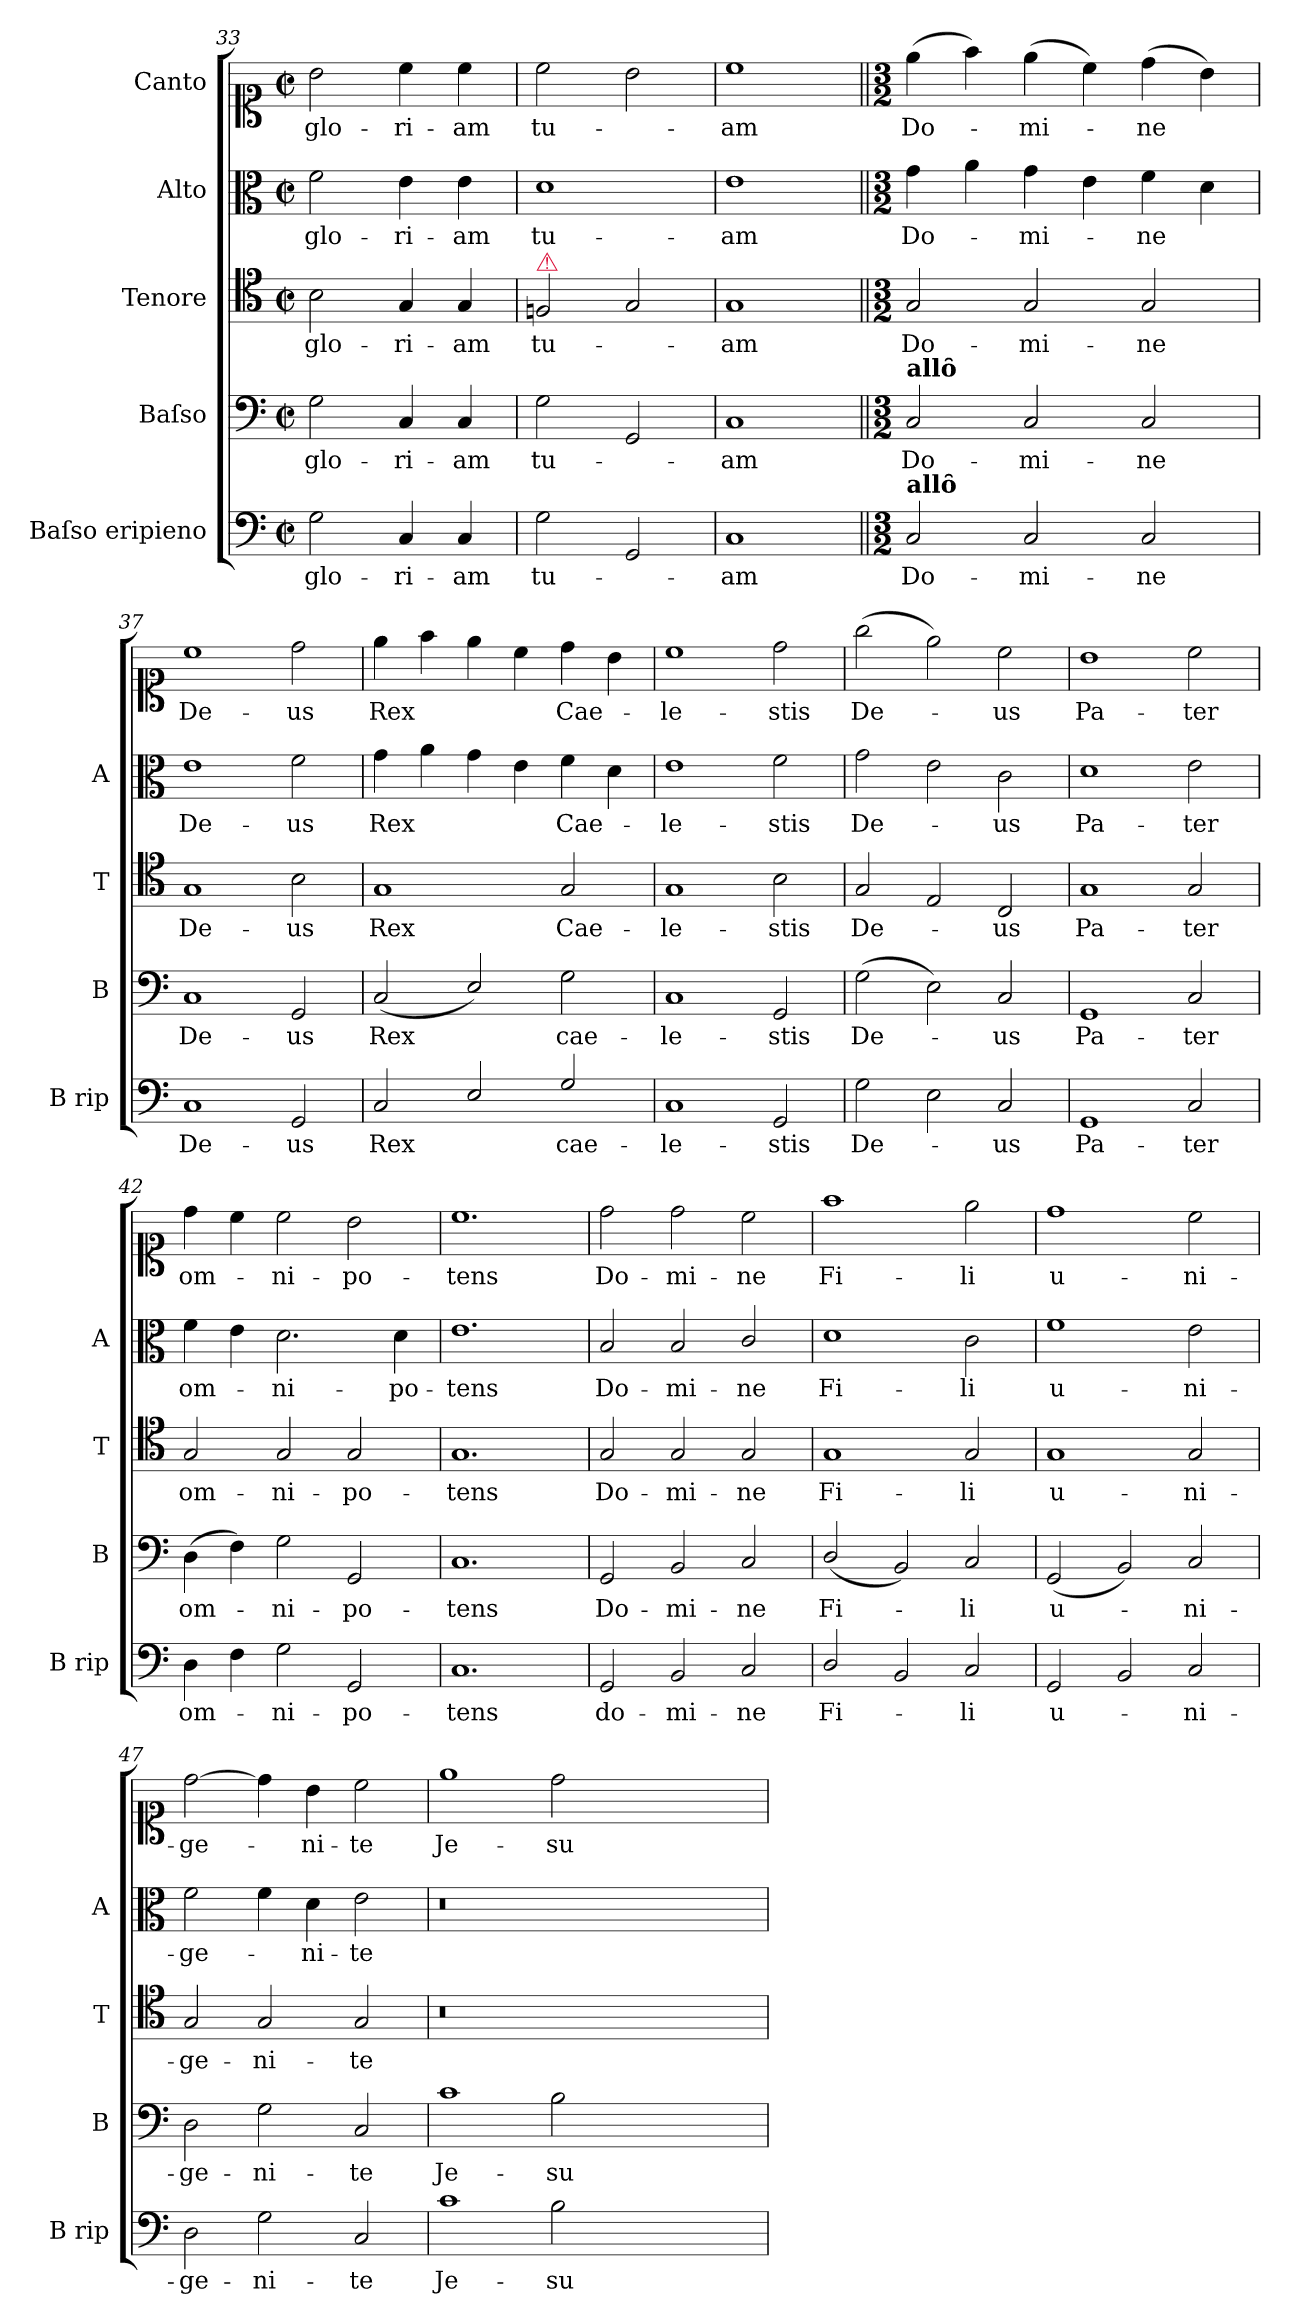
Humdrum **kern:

**kern	**text	**kern	**text	**kern	**text	**kern	**text	**kern	**text
*part5	*part5	*part4	*part4	*part3	*part3	*part2	*part2	*part1	*part1
*staff5	*staff5	*staff4	*staff4	*staff3	*staff3	*staff2	*staff2	*staff1	*staff1
*I"Baſso eripieno	*	*I"Baſso	*	*I"Tenore	*	*I"Alto	*	*I"Canto	*
*I'B rip	*	*I'B	*	*I'T	*	*I'A	*	*	*
*clefF4	*	*clefF4	*	*clefC4	*	*clefC3	*	*clefC1	*
*k[]	*	*k[]	*	*k[]	*	*k[]	*	*k[]	*
*M2/2	*	*M2/2	*	*M2/2	*	*M2/2	*	*M2/2	*
*met(c|)	*	*met(c|)	*	*met(c|)	*	*met(c|)	*	*met(c|)	*
=33	=33	=33	=33	=33	=33	=33	=33	=33	=33
!	!	!	!	!	!LO:LY:i	!	!	!	!
2G\	glo-	2G\	glo-	2B\	glo-	2f\	glo-	2b\	glo-
!	!	!	!	!	!LO:LY:i	!	!	!	!
4C/	-ri-	4C/	-ri-	4G/	-ri-	4e\	-ri-	4cc\	-ri-
!	!	!	!	!	!LO:LY:i	!	!	!	!
4C/	-am	4C/	-am	4G/	-am	4e\	-am	4cc\	-am
=34	=34	=34	=34	=34	=34	=34	=34	=34	=34
!	!	!	!	!LO:TX:a:color=crimson:t=⚠	!	!	!	!	!
2G\	tu-	2G\	tu-	2Fn/	tu-	1d	tu-	2cc\	tu-
2GG/	.	2GG/	.	2G/	.	.	.	2b\	.
=35	=35	=35	=35	=35	=35	=35	=35	=35	=35
1C	-am	1C	-am	1G	-am	1e	-am	1cc	-am
=36||	=36||	=36||	=36||	=36||	=36||	=36||	=36||	=36||	=36||
*M3/2	*	*M3/2	*	*M3/2	*	*M3/2	*	*M3/2	*
!	!	!LO:TX:a:B:t=allȏ	!	!	!	!	!	!	!
!LO:TX:a:B:t=allȏ	!	!	!	!	!	!	!	!	!
2C/	Do-	2C/	Do-	2G/	Do-	4g\	Do-	(4ee\	Do-
.	.	.	.	.	.	4a\	.	4ff\)	.
2C/	-mi-	2C/	-mi-	2G/	-mi-	4g\	-mi-	(4ee\	-mi-
.	.	.	.	.	.	4e\	.	4cc\)	.
2C/	-ne	2C/	-ne	2G/	-ne	4f\	-ne	(4dd\	-ne
.	.	.	.	.	.	4d\	.	4b\)	.
=37	=37	=37	=37	=37	=37	=37	=37	=37	=37
1C	De-	1C	De-	1G	De-	1e	De-	1cc	De-
2GG/	-us	2GG/	-us	2B\	-us	2f\	-us	2dd\	-us
=38	=38	=38	=38	=38	=38	=38	=38	=38	=38
2C/	Rex	(2C/	Rex	1G	Rex	4g\	Rex	4ee\	Rex
.	.	.	.	.	.	4a\	.	4ff\	.
2E/	.	2E/)	.	.	.	4g\	.	4ee\	.
.	.	.	.	.	.	4e\	.	4cc\	.
2G/	cae-	2G\	cae-	2G/	Cae-	4f\	Cae-	4dd\	Cae-
.	.	.	.	.	.	4d\	.	4b\	.
=39	=39	=39	=39	=39	=39	=39	=39	=39	=39
1C	-le-	1C	-le-	1G	-le-	1e	-le-	1cc	-le-
2GG/	-stis	2GG/	-stis	2B\	-stis	2f\	-stis	2dd\	-stis
=40	=40	=40	=40	=40	=40	=40	=40	=40	=40
2G\	De-	(2G\	De-	2G/	De-	2g\	De-	(2gg\	De-
2E\	.	2E\)	.	2E/	.	2e\	.	2ee\)	.
2C/	-us	2C/	-us	2C/	-us	2c\	-us	2cc\	-us
=41	=41	=41	=41	=41	=41	=41	=41	=41	=41
1GG	Pa-	1GG	Pa-	1G	Pa-	1d	Pa-	1b	Pa-
2C/	-ter	2C/	-ter	2G/	-ter	2e\	-ter	2cc\	-ter
=42	=42	=42	=42	=42	=42	=42	=42	=42	=42
4D\	om-	(4D\	om-	2G/	om-	4f\	om-	4dd\	om-
4F\	.	4F\)	.	.	.	4e\	.	4cc\	.
2G\	-ni-	2G\	-ni-	2G/	-ni-	2.d\	-ni-	2cc\	-ni-
2GG/	-po-	2GG/	-po-	2G/	-po-	.	.	2b\	-po-
.	.	.	.	.	.	4d\	-po-	.	.
=43	=43	=43	=43	=43	=43	=43	=43	=43	=43
1.C	-tens	1.C	-tens	1.G	-tens	1.e	-tens	1.cc	-tens
=44	=44	=44	=44	=44	=44	=44	=44	=44	=44
2GG/	do-	2GG/	Do-	2G/	Do-	2B/	Do-	2dd\	Do-
2BB/	-mi-	2BB/	-mi-	2G/	-mi-	2B/	-mi-	2dd\	-mi-
2C/	-ne	2C/	-ne	2G/	-ne	2c/	-ne	2cc\	-ne
=45	=45	=45	=45	=45	=45	=45	=45	=45	=45
2D/	Fi-	(2D/	Fi-	1G	Fi-	1d	Fi-	1ff	Fi-
2BB/	.	2BB/)	.	.	.	.	.	.	.
2C/	-li	2C/	-li	2G/	-li	2c\	-li	2ee\	-li
=46	=46	=46	=46	=46	=46	=46	=46	=46	=46
2GG/	u-	(2GG/	u-	1G	u-	1f	u-	1dd	u-
2BB/	.	2BB/)	.	.	.	.	.	.	.
2C/	-ni-	2C/	-ni-	2G/	-ni-	2e\	-ni-	2cc\	-ni-
=47	=47	=47	=47	=47	=47	=47	=47	=47	=47
2D\	-ge-	2D\	-ge-	2G/	-ge-	2f\	-ge-	[2dd\	-ge-
2G\	-ni-	2G\	-ni-	2G/	-ni-	4f\	.	4dd\]	.
.	.	.	.	.	.	4d\	ni-	4b\	-ni-
2C/	-te	2C/	-te	2G/	-te	2e\	-te	2cc\	-te
=48	=48	=48	=48	=48	=48	=48	=48	=48	=48
1c	Je-	1c	Je-	0.r	.	0.r	.	1ee	Je-
2B\	-su	2B\	-su	.	.	.	.	2dd\	-su
1.ryy	.	1.ryy	.	.	.	.	.	1.ryy	.
=	=	=	=	=	=	=	=	=	=
*-	*-	*-	*-	*-	*-	*-	*-	*-	*-
